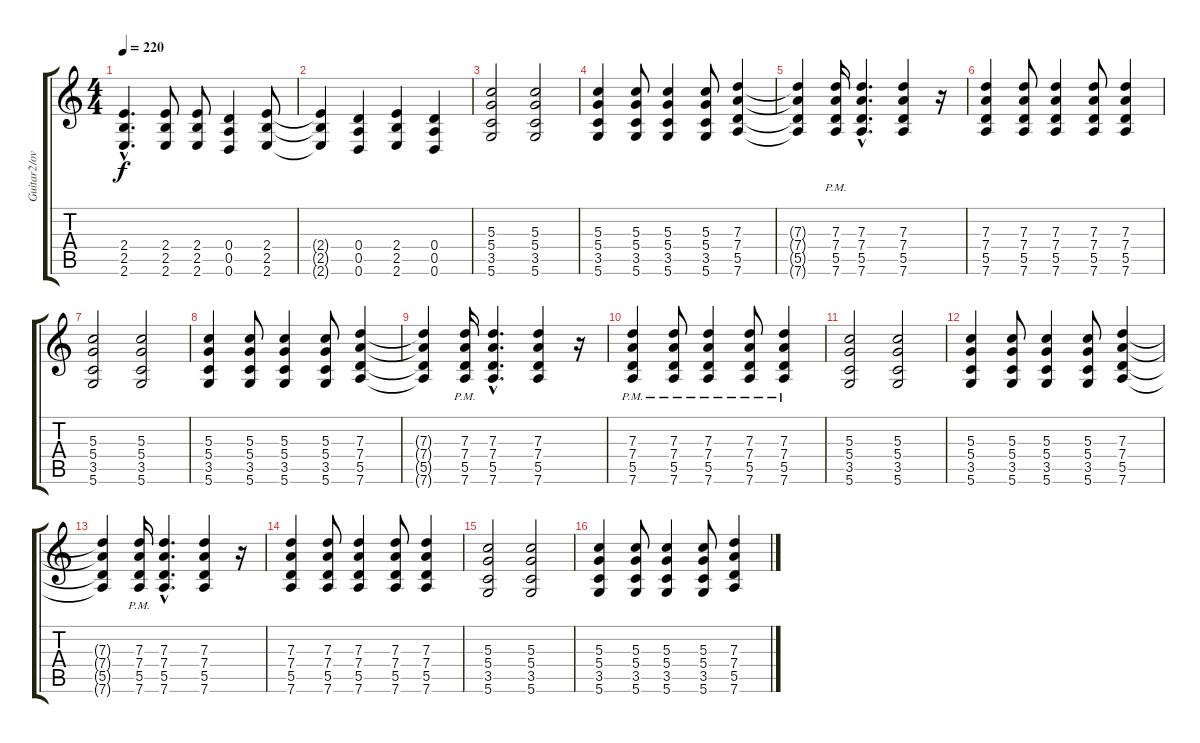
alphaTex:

\track ("Guitar2/overdub-Quinn Allman-Dropped D" "Guitar2/ov") {instrument overdrivenguitar}
\staff {score tabs}
\tuning (E4 B3 G3 D3 A2 D2) {hide}
\ts (4 4)
\tempo 220
\clef g2
\ks c
(2.4{hac} 2.5{hac} 2.6{hac}).4{d dy f} (2.4 2.5 2.6).8 (2.4 2.5 2.6).8 (0.4 0.5 0.6).4 (2.4 2.5 2.6).8 |
(2.4{t} 2.5{t} 2.6{t}).4 (0.4 0.5 0.6).4 (2.4 2.5 2.6).4 (0.4 0.5 0.6).4 |
(5.3 5.4 3.5 5.6).2 (5.3 5.4 3.5 5.6).2 |
(5.3 5.4 3.5 5.6).4 (5.3 5.4 3.5 5.6).8 (5.3 5.4 3.5 5.6).4 (5.3 5.4 3.5 5.6).8 (7.3 7.4 5.5 7.6).4 |
(7.3{t} 7.4{t} 5.5{t} 7.6{t}).4 (7.3{pm} 7.4{pm} 5.5{pm} 7.6{pm}).16 (7.3{hac} 7.4{hac} 5.5{hac} 7.6{hac}).4{d} (7.3 7.4 5.5 7.6).4 r.16 |
(7.3 7.4 5.5 7.6).4 (7.3 7.4 5.5 7.6).8 (7.3 7.4 5.5 7.6).4 (7.3 7.4 5.5 7.6).8 (7.3 7.4 5.5 7.6).4 |
(5.3 5.4 3.5 5.6).2 (5.3 5.4 3.5 5.6).2 |
(5.3 5.4 3.5 5.6).4 (5.3 5.4 3.5 5.6).8 (5.3 5.4 3.5 5.6).4 (5.3 5.4 3.5 5.6).8 (7.3 7.4 5.5 7.6).4 |
(7.3{t} 7.4{t} 5.5{t} 7.6{t}).4 (7.3{pm} 7.4{pm} 5.5{pm} 7.6{pm}).16 (7.3{hac} 7.4{hac} 5.5{hac} 7.6{hac}).4{d} (7.3 7.4 5.5 7.6).4 r.16 |
(7.3{pm} 7.4{pm} 5.5{pm} 7.6{pm}).4 (7.3{pm} 7.4{pm} 5.5{pm} 7.6{pm}).8 (7.3{pm} 7.4{pm} 5.5 7.6{pm}).4 (7.3{pm} 7.4{pm} 5.5{pm} 7.6{pm}).8 (7.3{pm} 7.4{pm} 5.5{pm} 7.6{pm}).4 |
(5.3 5.4 3.5 5.6).2 (5.3 5.4 3.5 5.6).2 |
(5.3 5.4 3.5 5.6).4 (5.3 5.4 3.5 5.6).8 (5.3 5.4 3.5 5.6).4 (5.3 5.4 3.5 5.6).8 (7.3 7.4 5.5 7.6).4 |
(7.3{t} 7.4{t} 5.5{t} 7.6{t}).4 (7.3{pm} 7.4{pm} 5.5{pm} 7.6{pm}).16 (7.3{hac} 7.4{hac} 5.5{hac} 7.6{hac}).4{d} (7.3 7.4 5.5 7.6).4 r.16 |
(7.3 7.4 5.5 7.6).4 (7.3 7.4 5.5 7.6).8 (7.3 7.4 5.5 7.6).4 (7.3 7.4 5.5 7.6).8 (7.3 7.4 5.5 7.6).4 |
(5.3 5.4 3.5 5.6).2 (5.3 5.4 3.5 5.6).2 |
(5.3 5.4 3.5 5.6).4 (5.3 5.4 3.5 5.6).8 (5.3 5.4 3.5 5.6).4 (5.3 5.4 3.5 5.6).8 (7.3 7.4 5.5 7.6).4
